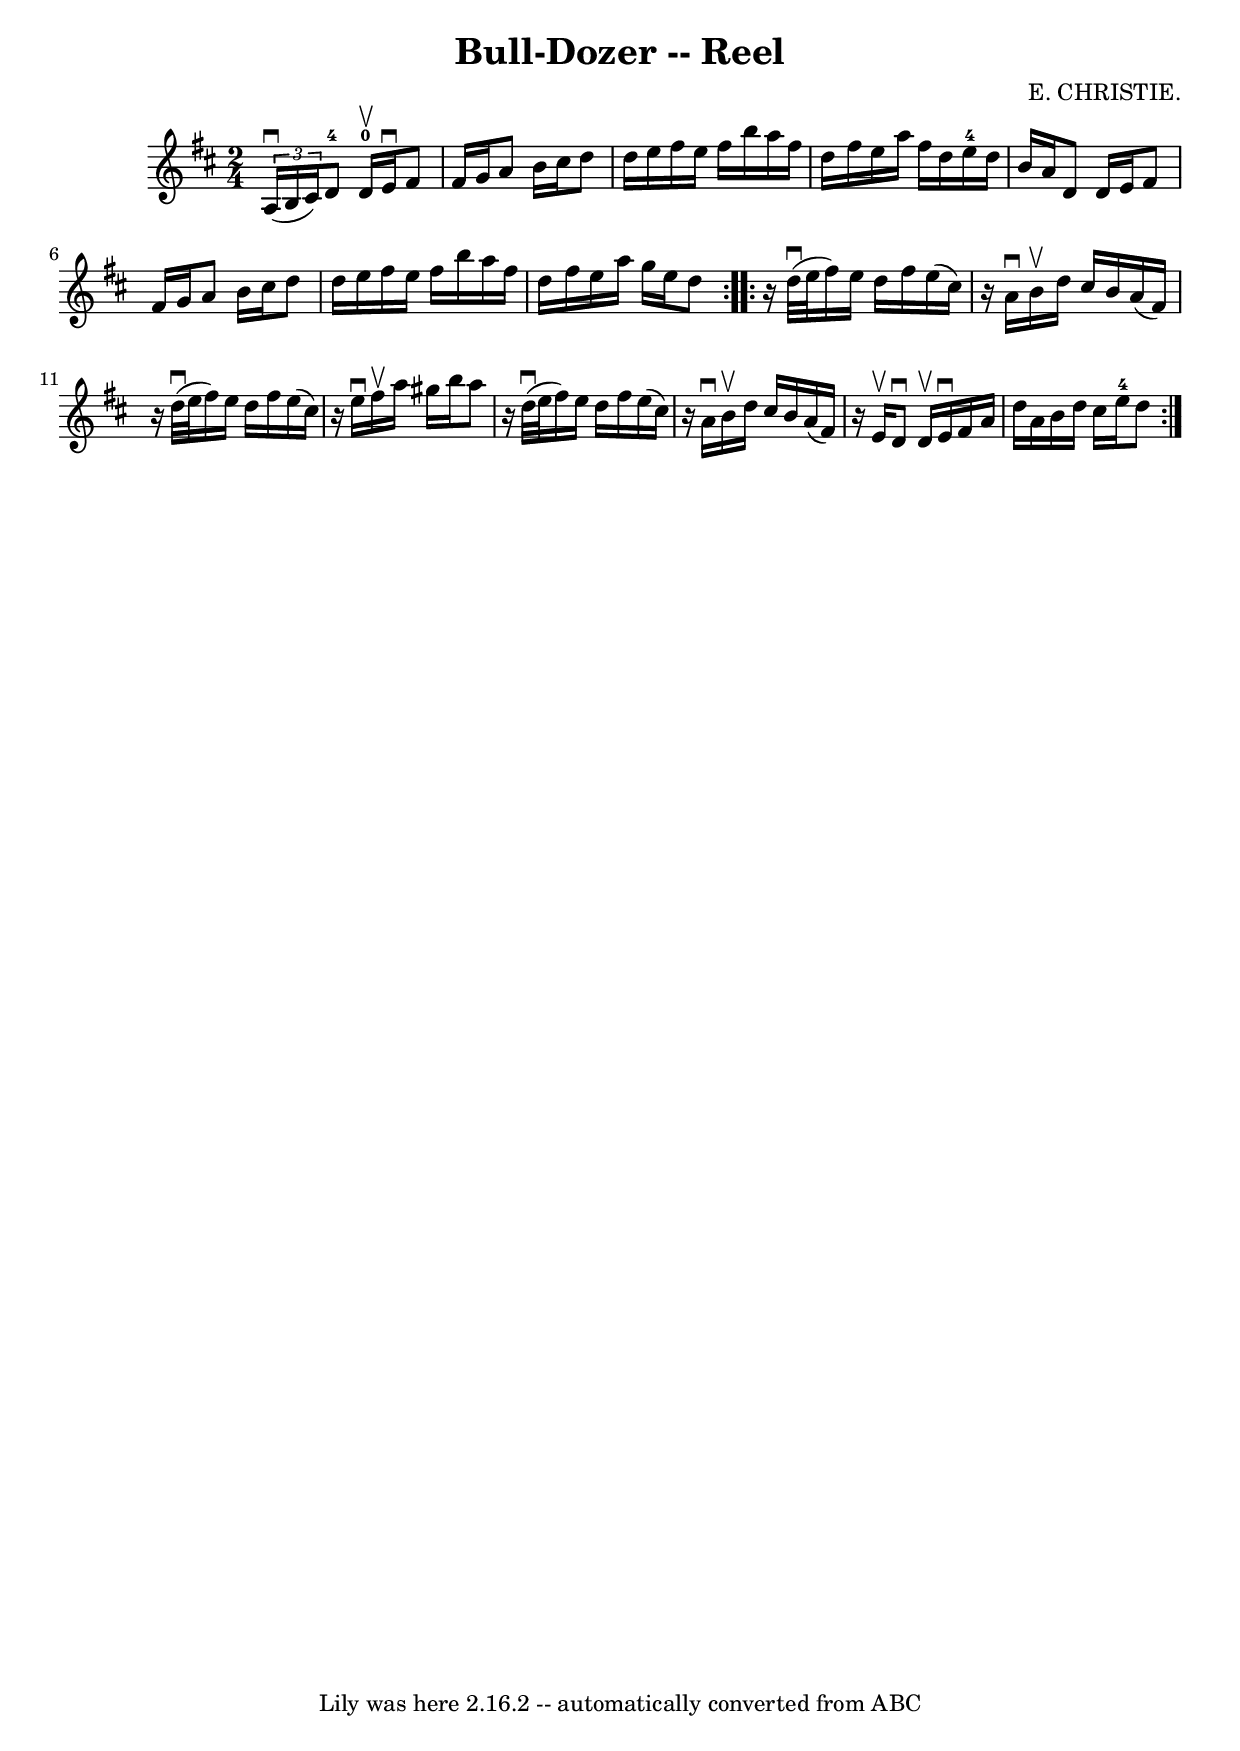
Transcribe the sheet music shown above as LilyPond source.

\version "2.7.40"
\include "Mammoth.ily"
\header {
	%% book = "Ryan's Mammoth Collection"
	composer = "E. CHRISTIE."
	crossRefNumber = "1"
	footnotes = "\\\\359"
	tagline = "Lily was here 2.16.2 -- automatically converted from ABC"
	title = "Bull-Dozer -- Reel"
}
voicedefault =  {


\repeat volta 2 {
\time 2/4 \key d \major   \times 2/3 { a16^\downbow(b16 cis'16) } 
|
 d'8-4 d'16-0^\upbow e'16^\downbow fis'8 fis'16 
 g'16    |
 a'8 b'16 cis''16 d''8 d''16 e''16    
|
 fis''16 e''16 fis''16 b''16 a''16 fis''16 d''16    
fis''16    |
 e''16 a''16 fis''16 d''16 e''16-4   
d''16 b'16 a'16    |
 d'8 d'16 e'16 fis'8 fis'16    
g'16    |
 a'8 b'16 cis''16 d''8 d''16 e''16    |
 
 fis''16 e''16 fis''16 b''16 a''16 fis''16 d''16 fis''16  
  |
 e''16 a''16 g''16 e''16 d''8    }     
\repeat volta 2 {   r16 d''32^\downbow(e''32  |
 fis''16)   
e''16 d''16 fis''16 e''16 (cis''16)   r16 a'16^\downbow   
|
 b'16^\upbow d''16 cis''16 b'16 a'16 (fis'16)   r16 
 d''32^\downbow(e''32    |
 fis''16) e''16 d''16    
fis''16 e''16 (cis''16)   r16 e''16^\downbow   |
 fis''16 
^\upbow a''16 gis''16 b''16 a''8    r16 d''32^\downbow(e''32    
|
 fis''16) e''16 d''16 fis''16 e''16 (cis''16)   
r16 a'16^\downbow   |
 b'16^\upbow d''16 cis''16 b'16    
a'16 (fis'16)   r16 e'16^\upbow   |
 d'8^\downbow d'16 
^\upbow e'16^\downbow fis'16 a'16 d''16 a'16    |
 b'16   
 d''16 cis''16 e''16-4 d''8    }   
}

\score{
    <<

	\context Staff="default"
	{
	    \voicedefault 
	}

    >>
	\layout {
	}
	\midi {}
}
